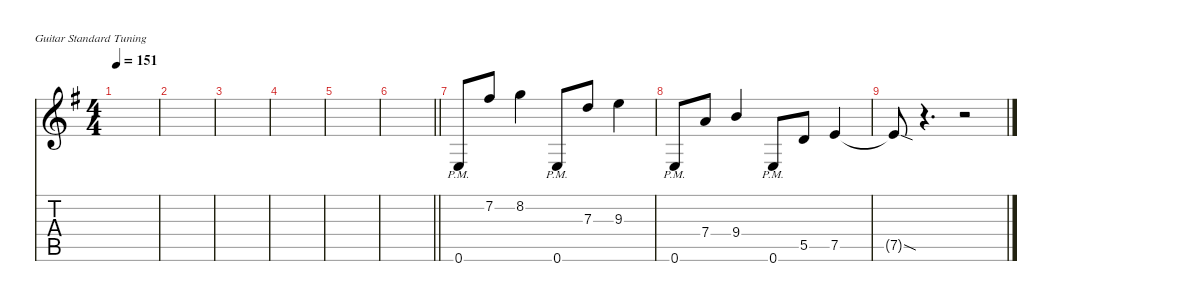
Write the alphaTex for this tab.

\defaultSystemsLayout 4
\hideDynamics
\bracketExtendMode nobrackets
\singleTrackTrackNamePolicy hidden
\multiTrackTrackNamePolicy hidden
\otherSystemsTrackNameOrientation horizontal
\track ("Guitar 2" "dist.guit.") {defaultSystemsLayout 16 instrument distortionguitar}
\staff {score tabs}
\tuning (E4 B3 G3 D3 A2 E2)
\ts (4 4)
\tempo 151
\clef g2
\ks eminor
|
|
|
|
|
\barLineRight lightlight
|
0.6{pm acc forcenatural}.8{dy mp beam Up} 7.2{acc #}.8{dy f beam Up} 8.2{acc forcenatural}.4{beam Down} 0.6{pm acc forcenatural}.8{dy mp beam Up} 7.3{acc forcenatural}.8{dy f beam Up} 9.3{acc forcenatural}.4{beam Down} |
0.6{pm acc forcenatural}.8{dy mp beam Up} 7.4{acc forcenatural}.8{dy f beam Up} 9.4{acc forcenatural}.4{beam Up} 0.6{pm acc forcenatural}.8{dy mp beam Up} 5.5{acc forcenatural}.8{dy f beam Up} 7.5{acc forcenatural}.4{beam Up} |
7.5{sod t acc forcenatural}.8{beam Up} r.4{d beam Up} r.2{beam Up}
